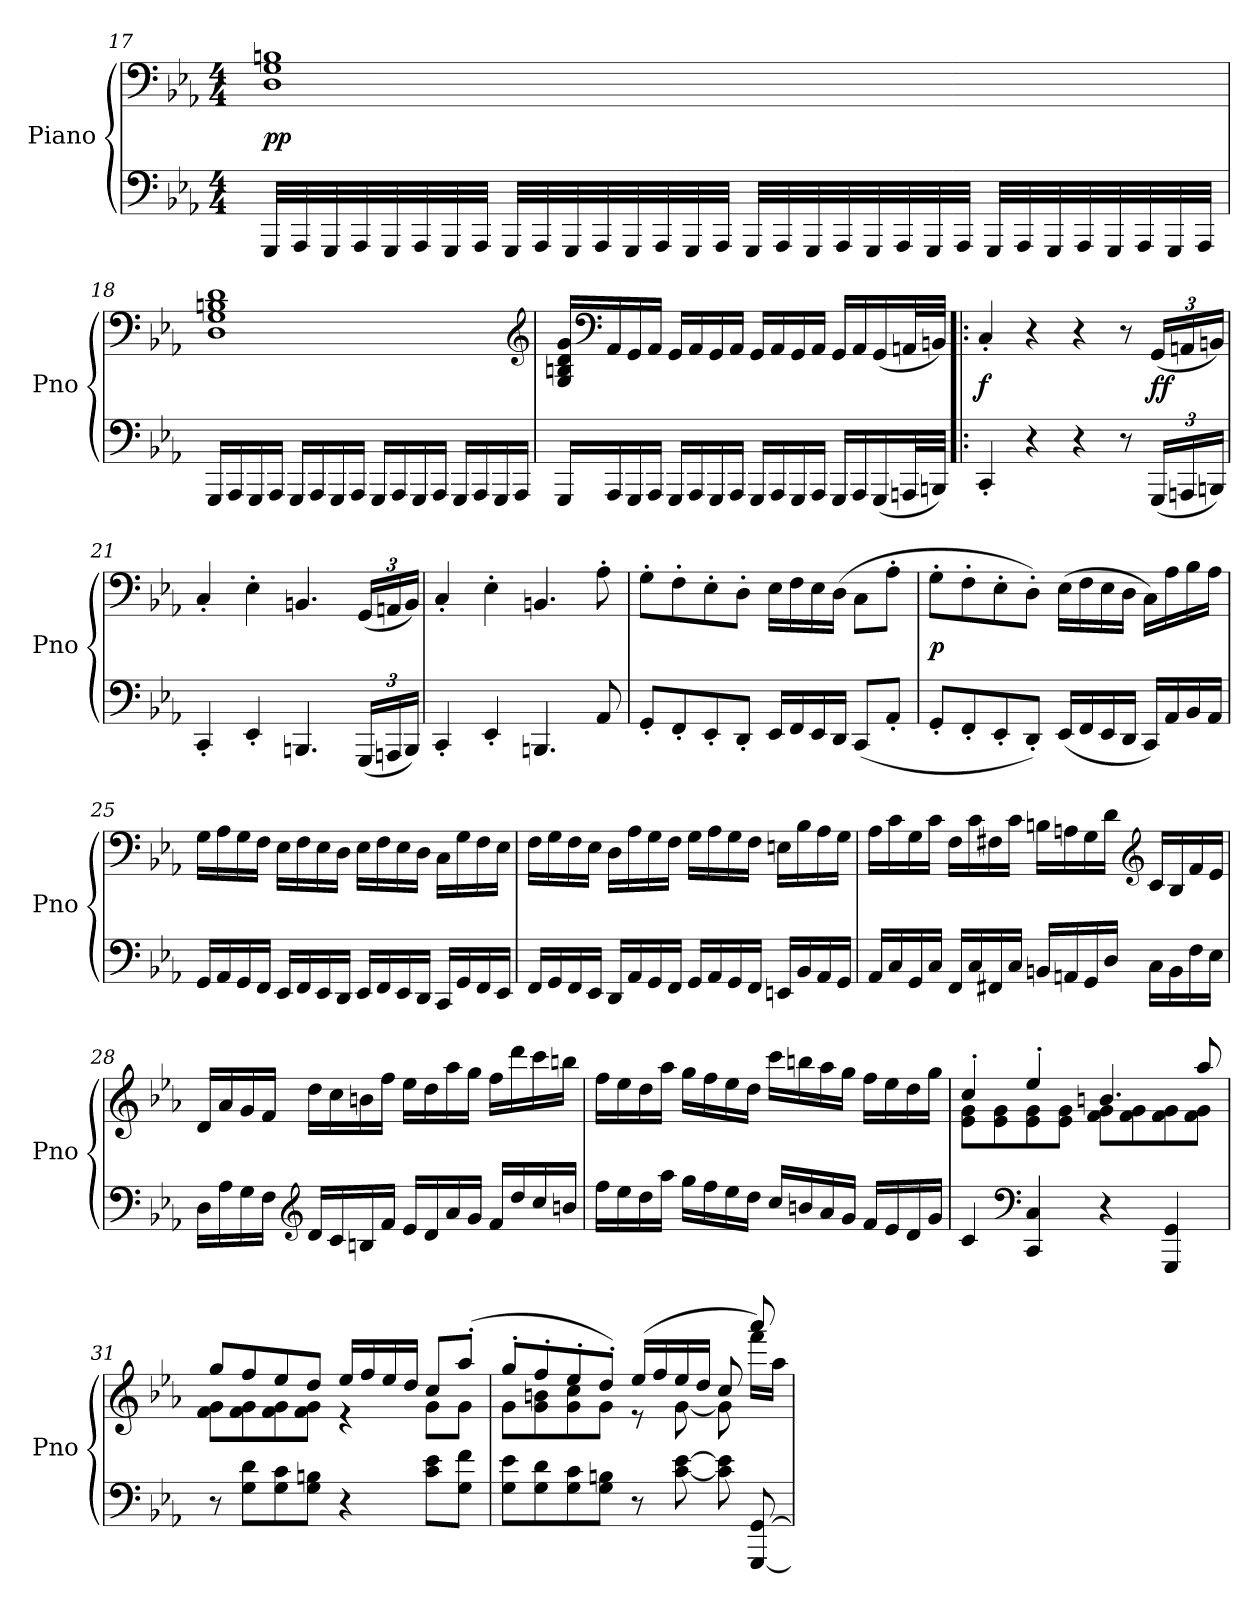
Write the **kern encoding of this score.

**kern	**kern	**dynam
*part1	*part1	*part1
*staff2	*staff1	*staff1/2
*I"Piano	*	*
*I'Pno	*	*
*clefF4	*clefF4	*
*k[b-e-a-]	*k[b-e-a-]	*
*c:	*c:	*
*M4/4	*M4/4	*
=17	=17	=17
32GGG/LLL	1D 1G 1Bn	pp
32AAA-/	.	.
32GGG/	.	.
32AAA-/	.	.
32GGG/	.	.
32AAA-/	.	.
32GGG/	.	.
32AAA-/JJJ	.	.
32GGG/LLL	.	.
32AAA-/	.	.
32GGG/	.	.
32AAA-/	.	.
32GGG/	.	.
32AAA-/	.	.
32GGG/	.	.
32AAA-/JJJ	.	.
32GGG/LLL	.	.
32AAA-/	.	.
32GGG/	.	.
32AAA-/	.	.
32GGG/	.	.
32AAA-/	.	.
32GGG/	.	.
32AAA-/JJJ	.	.
32GGG/LLL	.	.
32AAA-/	.	.
32GGG/	.	.
32AAA-/	.	.
32GGG/	.	.
32AAA-/	.	.
32GGG/	.	.
32AAA-/JJJ	.	.
=18	=18	=18
*	*MM120	*
16GGG/LL	1D 1G 1Bn 1d	.
16AAA-/	.	.
16GGG/	.	.
16AAA-/JJ	.	.
16GGG/LL	.	.
16AAA-/	.	.
16GGG/	.	.
16AAA-/JJ	.	.
16GGG/LL	.	.
16AAA-/	.	.
16GGG/	.	.
16AAA-/JJ	.	.
16GGG/LL	.	.
16AAA-/	.	.
16GGG/	.	.
16AAA-/JJ	.	.
*	*clefG2	*
=19	=19	=19
16GGG/LL	16G/ 16Bn/ 16d/ 16g/LL	.
*	*clefF4	*
16AAA-/	16AA-/	.
16GGG/	16GG/	.
16AAA-/JJ	16AA-/JJ	.
16GGG/LL	16GG/LL	.
16AAA-/	16AA-/	.
16GGG/	16GG/	.
16AAA-/JJ	16AA-/JJ	.
16GGG/LL	16GG/LL	.
16AAA-/	16AA-/	.
16GGG/	16GG/	.
16AAA-/JJ	16AA-/JJ	.
16GGG/LL	16GG/LL	.
16AAA-/	16AA-/	.
(16GGG/	(16GG/	.
32AAAn/L	32AAn/L	.
32BBBn/JJJ)	32BBn/JJJ)	.
=20!|:	=20!|:	=20!|:
4CC'/	4C'/	f
4r	4r	.
4r	4r	.
8r	8r	.
(24GGG/LL	(24GG/LL	ff
24AAAn/	24AAn/	.
24BBBn/JJ)	24BBn/JJ)	.
=21	=21	=21
4CC'/	4C'/	.
4EE-'/	4E-'\	.
4.BBBn/	4.BBn/	.
(24GGG/LL	(24GG/LL	.
24AAAn/	24AAn/	.
24BBB/JJ)	24BB/JJ)	.
=22	=22	=22
4CC'/	4C'/	.
4EE-'/	4E-'\	.
4.BBBn/	4.BBn/	.
8AA-/	8A-'\	.
=23	=23	=23
8GG'/L	8G'\L	.
8FF'/	8F'\	.
8EE-'/	8E-'\	.
8DD'/J	8D'\J	.
16EE-/LL	16E-\LL	.
16FF/	16F\	.
16EE-/	16E-\	.
16DD/JJ	(16D\JJ	.
(8CC/L	8C\L	.
8AA-'/J	8A-'\J	.
=24	=24	=24
8GG'/L	8G'\L	p
8FF'/	8F'\	.
8EE-'/	8E-'\	.
8DD'/J)	8D'\J)	.
(16EE-/LL	(16E-\LL	.
16FF/	16F\	.
16EE-/	16E-\	.
16DD/JJ	16D\JJ	.
16CC/LL)	16C\LL)	.
16AA-/	16A-\	.
16BB-/	16B-\	.
16AA-/JJ	16A-\JJ	.
=25	=25	=25
16GG/LL	16G\LL	.
16AA-/	16A-\	.
16GG/	16G\	.
16FF/JJ	16F\JJ	.
16EE-/LL	16E-\LL	.
16FF/	16F\	.
16EE-/	16E-\	.
16DD/JJ	16D\JJ	.
16EE-/LL	16E-\LL	.
16FF/	16F\	.
16EE-/	16E-\	.
16DD/JJ	16D\JJ	.
16CC/LL	16C\LL	.
16GG/	16G\	.
16FF/	16F\	.
16EE-/JJ	16E-\JJ	.
=26	=26	=26
16FF/LL	16F\LL	.
16GG/	16G\	.
16FF/	16F\	.
16EE-/JJ	16E-\JJ	.
16DD/LL	16D\LL	.
16AA-/	16A-\	.
16GG/	16G\	.
16FF/JJ	16F\JJ	.
16GG/LL	16G\LL	.
16AA-/	16A-\	.
16GG/	16G\	.
16FF/JJ	16F\JJ	.
16EEn/LL	16En\LL	.
16BB-/	16B-\	.
16AA-/	16A-\	.
16GG/JJ	16G\JJ	.
=27	=27	=27
16AA-/LL	16A-\LL	.
16C/	16c\	.
16GG/	16G\	.
16C/JJ	16c\JJ	.
16FF/LL	16F\LL	.
16C/	16c\	.
16FF#X/	16F#X\	.
16C/JJ	16c\JJ	.
16BBn/LL	16Bn\LL	.
16AAn/	16An\	.
16GG/	16G\	.
16D/JJ	16d\JJ	.
*	*clefG2	*
16C\LL	16c/LL	.
16BB\	16B/	.
16F\	16f/	.
16E-\JJ	16e-/JJ	.
=28	=28	=28
16D\LL	16d/LL	.
16A-\	16a-/	.
16G\	16g/	.
16F\JJ	16f/JJ	.
*clefG2	*	*
16d/LL	16dd\LL	.
16c/	16cc\	.
16Bn/	16bn\	.
16f/JJ	16ff\JJ	.
16e-/LL	16ee-\LL	.
16d/	16dd\	.
16a-/	16aa-\	.
16g/JJ	16gg\JJ	.
16f/LL	16ff\LL	.
16dd/	16ddd\	.
16cc/	16ccc\	.
16bn/JJ	16bbn\JJ	.
=29	=29	=29
16ff\LL	16ff\LL	.
16ee-\	16ee-\	.
16dd\	16dd\	.
16aa-\JJ	16aa-\JJ	.
16gg\LL	16gg\LL	.
16ff\	16ff\	.
16ee-\	16ee-\	.
16dd\JJ	16dd\JJ	.
16cc/LL	16ccc\LL	.
16bn/	16bbn\	.
16a-/	16aa-\	.
16g/JJ	16gg\JJ	.
16f/LL	16ff\LL	.
16e-/	16ee-\	.
16d/	16dd\	.
16g/JJ	16gg\JJ	.
=30	=30	=30
*	*^	*
4c/	4cc'/	8e-\ 8g\L	.
.	.	8e-\ 8g\	.
*clefF4	*	*	*
4CC/ 4C/	4ee-'/	8e-\ 8g\	.
.	.	8e-\ 8g\J	.
4r	4.bn/	8f\ 8g\L	.
.	.	8f\ 8g\	.
4GGG/ 4GG/	.	8f\ 8g\	.
.	8aa-/	8f\ 8g\J	.
=31	=31	=31	=31
8r	8gg/L	8f\ 8g\L	.
8G\ 8d\L	8ff/	8f\ 8g\	.
8G\ 8c\	8ee-/	8f\ 8g\	.
8G\ 8Bn\J	8dd/J	8f\ 8g\J	.
4r	16ee-/LL	4r	.
.	16ff/	.	.
.	16ee-/	.	.
.	16dd/JJ	.	.
8c\ 8e-\L	8cc/L	8g\L	.
8G\ 8f\J	(8aa-'/J	8g\J	.
=32	=32	=32	=32
8G\ 8e-\L	8gg'/L	8g\L	.
8G\ 8d\	8ff'/	8g\ 8bn\	.
8G\ 8c\	8ee-'/	8g\ 8cc\	.
8G\ 8Bn\J	8dd'/J)	8g\J	.
8r	(16ee-/LL	8r	.
.	16ff/	.	.
[8c\ [8e-\	16ee-/	[8g\	.
.	16dd/JJ	.	.
8c]\ 8e-]\	8cc/	8g\]	.
[8GGG/ [8GG/	8aaa-/	16fff\LL)	.
.	.	16aa-\JJ	.
*	*v	*v	*
=	=	=
*-	*-	*-
